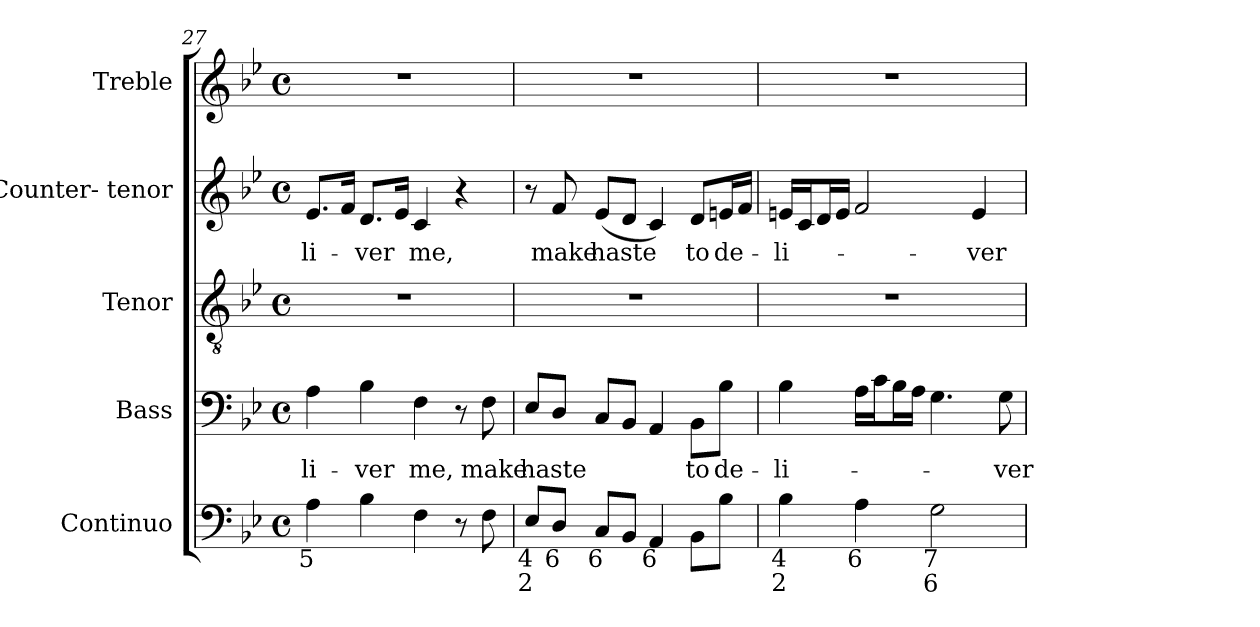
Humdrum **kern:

**kern	**kern	**text	**kern	**kern	**text	**kern
*part5	*part4	*part4	*part3	*part2	*part2	*part1
*staff5	*staff4	*staff4	*staff3	*staff2	*staff2	*staff1
*I"Continuo	*I"Bass	*	*I"Tenor	*I"Counter- tenor	*	*I"Treble
*I'C.	*I'B.	*	*I'T.	*I'Ct.	*	*I'Tr.
*clefF4	*clefF4	*	*clefGv2	*clefG2	*	*clefG2
*	*	*	*ITrd7c12	*	*	*
*k[b-e-]	*k[b-e-]	*	*k[b-e-]	*k[b-e-]	*	*k[b-e-]
*B-:	*B-:	*	*B-:	*B-:	*	*B-:
*M4/4	*M4/4	*	*M4/4	*M4/4	*	*M4/4
*met(c)	*met(c)	*	*met(c)	*met(c)	*	*met(c)
=27	=27	=27	=27	=27	=27	=27
!	!	!LO:LY:b:color=#000000	!	!	!	!
!LO:TX:b:cj:t=5	!	!	!	!	!	!
!	!	!	!	!	!LO:LY:b:color=#000000	!
4Ai\	4Ai\	-li-	1r	8.e-i/L	-li-	1r
.	.	.	.	16fi/Jk	.	.
!	!	!LO:LY:b:color=#000000	!	!	!	!
!	!	!	!	!	!LO:LY:b:color=#000000	!
4B-i\	4B-i\	-ver	.	8.di/L	-ver	.
.	.	.	.	16e-i/Jk	.	.
!	!	!LO:LY:b:color=#000000	!	!	!	!
!	!	!	!	!	!LO:LY:b:color=#000000	!
4Fi\	4Fi\	me,	.	4ci/	me,	.
8r	8r	.	.	4r	.	.
!	!	!LO:LY:b:color=#000000	!	!	!	!
8Fi\	8Fi\	make	.	.	.	.
!!LO:LB:g=z
=28	=28	=28	=28	=28	=28	=28
!LO:TX:b:cj:t=4	!	!	!	!	!	!
!LO:TX:b:cj:t=2	!	!	!	!	!	!
!	!	!LO:LY:b:color=#000000	!	!	!	!
8E-i/L	8E-i/L	haste	1r	8r	.	1r
!LO:TX:b:cj:t=6	!	!	!	!	!	!
!	!	!	!	!	!LO:LY:b:color=#000000	!
8Di/J	8Di/J	.	.	8fi/	make	.
!LO:TX:b:cj:t=6	!	!	!	!	!	!
!	!	!	!	!	!LO:LY:b:color=#000000	!
8Ci/L	8Ci/L	.	.	(8e-i/L	haste	.
8BB-i/J	8BB-i/J	.	.	8di/J	.	.
!LO:TX:b:cj:t=6	!	!	!	!	!	!
4AAi/	4AAi/	.	.	4ci/)	.	.
!	!	!LO:LY:b:color=#000000	!	!	!	!
!	!	!	!	!	!LO:LY:b:color=#000000	!
8BB-i\L	8BB-i\L	to	.	8di/L	to	.
!	!	!LO:LY:b:color=#000000	!	!	!	!
!	!	!	!	!	!LO:LY:b:color=#000000	!
8B-i\J	8B-i\J	de-	.	16eni/L	de-	.
.	.	.	.	16fi/JJ	.	.
=29	=29	=29	=29	=29	=29	=29
!	!	!LO:LY:b:color=#000000	!	!	!	!
!LO:TX:b:cj:t=4	!	!	!	!	!	!
!LO:TX:b:cj:t=2	!	!	!	!	!	!
!	!	!	!	!	!LO:LY:b:color=#000000	!
4B-i\	4B-i\	-li-	1r	16eni/LL	-li-	1r
.	.	.	.	16ci/J	.	.
.	.	.	.	16di/L	.	.
.	.	.	.	16ei/JJ	.	.
!LO:TX:b:cj:t=6	!	!	!	!	!	!
4Ai\	16Ai\LL	.	.	2fi/	.	.
.	16ci\J	.	.	.	.	.
.	16B-i\L	.	.	.	.	.
.	16Ai\JJ	.	.	.	.	.
!LO:TX:b:cj:t=7	!	!	!	!	!	!
!LO:TX:b:cj:t=6	!	!	!	!	!	!
2Gi\	4.Gi\	.	.	.	.	.
!	!	!	!	!	!LO:LY:b:color=#000000	!
.	.	.	.	4ei/	-ver	.
!	!	!LO:LY:b:color=#000000	!	!	!	!
.	8Gi\	-ver	.	.	.	.
=	=	=	=	=	=	=
*-	*-	*-	*-	*-	*-	*-
